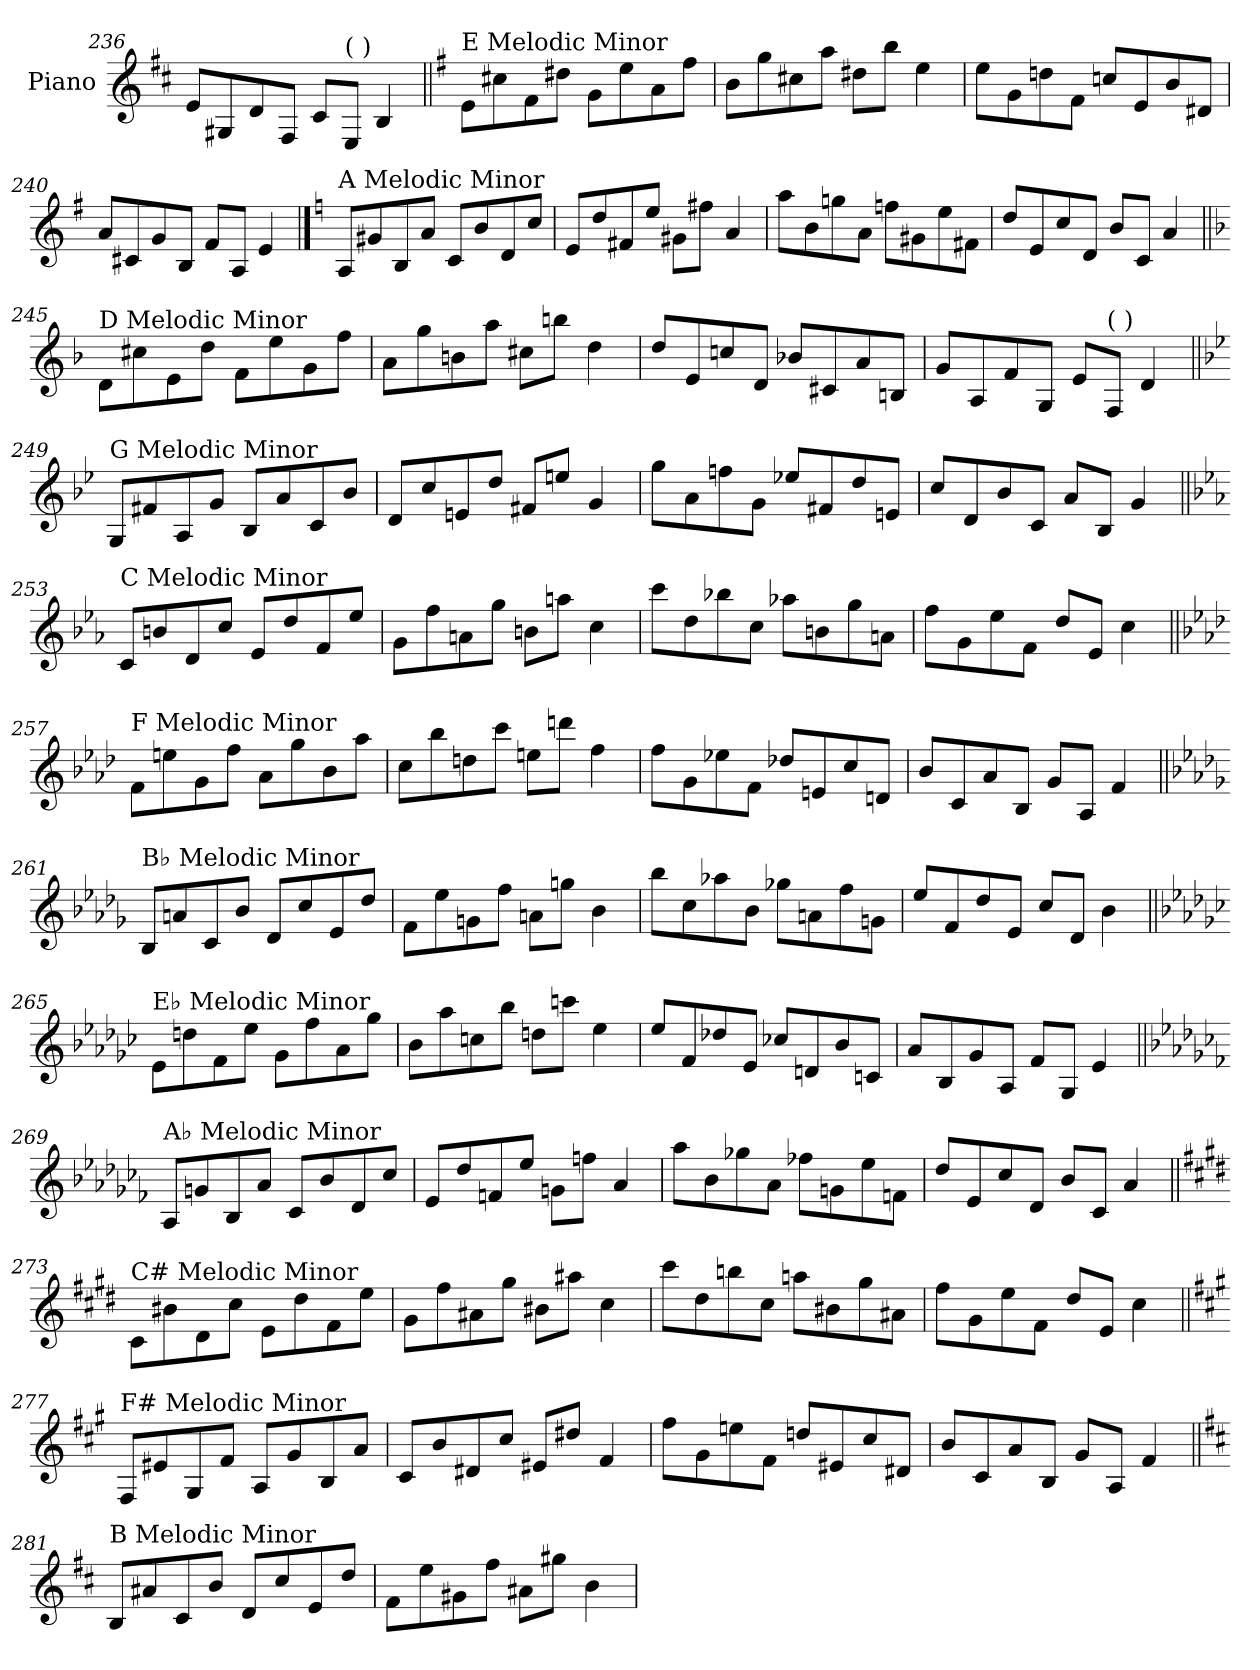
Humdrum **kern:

**kern
*part1
*staff1
*I"Piano
*I'Pno.
*clefG2
*k[f#c#]
=236
8e/L
8G#X/
8d/
8F#/J
8c#/L
!LO:TX:a:t=(    )
8E/J
4B/
!!LO:LB:g=z
=237||
*k[f#]
!LO:TX:a:t=E Melodic Minor
8e\L
8cc#X\
8f#\
8dd#X\J
8g\L
8ee\
8a\
8ff#\J
=238
8b\L
8gg\
8cc#X\
8aa\J
8dd#X\L
8bb\J
4ee\
=239
8ee\L
8g\
8ddn\
8f#\J
8ccn/L
8e/
8b/
8d#X/J
=240
8a/L
8c#X/
8g/
8B/J
8f#/L
8A/J
4e/
!!LO:PB:g=z
==241
*k[]
!LO:TX:a:t=A Melodic Minor
8A/L
8g#X/
8B/
8a/J
8c/L
8b/
8d/
8cc/J
=242
8e/L
8dd/
8f#X/
8ee/J
8g#X\L
8ff#X\J
4a/
=243
8aa\L
8b\
8ggn\
8a\J
8ffn\L
8g#X\
8ee\
8f#X\J
=244
8dd/L
8e/
8cc/
8d/J
8b/L
8c/J
4a/
!!LO:LB:g=z
=245||
*k[b-]
!LO:TX:a:t=D Melodic Minor
8d\L
8cc#X\
8e\
8dd\J
8f\L
8ee\
8g\
8ff\J
=246
8a\L
8gg\
8bn\
8aa\J
8cc#X\L
8bbn\J
4dd\
=247
8dd/L
8e/
8ccn/
8d/J
8b-X/L
8c#X/
8a/
8Bn/J
=248
8g/L
8A/
8f/
8G/J
8e/L
!LO:TX:a:t=(    )
8F/J
4d/
!!LO:LB:g=z
=249||
*k[b-e-]
!LO:TX:a:t=G Melodic Minor
8G/L
8f#X/
8A/
8g/J
8B-/L
8a/
8c/
8b-/J
=250
8d/L
8cc/
8en/
8dd/J
8f#X/L
8een/J
4g/
=251
8gg\L
8a\
8ffn\
8g\J
8ee-X/L
8f#X/
8dd/
8en/J
=252
8cc/L
8d/
8b-/
8c/J
8a/L
8B-/J
4g/
!!LO:LB:g=z
=253||
*k[b-e-a-]
!LO:TX:a:t=C Melodic Minor
8c/L
8bn/
8d/
8cc/J
8e-/L
8dd/
8f/
8ee-/J
=254
8g\L
8ff\
8an\
8gg\J
8bn\L
8aan\J
4cc\
=255
8ccc\L
8dd\
8bb-X\
8cc\J
8aa-X\L
8bn\
8gg\
8an\J
=256
8ff\L
8g\
8ee-\
8f\J
8dd/L
8e-/J
4cc\
!!LO:LB:g=z
=257||
*k[b-e-a-d-]
!LO:TX:a:t=F Melodic Minor
8f\L
8een\
8g\
8ff\J
8a-\L
8gg\
8b-\
8aa-\J
=258
8cc\L
8bb-\
8ddn\
8ccc\J
8een\L
8dddn\J
4ff\
=259
8ff\L
8g\
8ee-X\
8f\J
8dd-X/L
8en/
8cc/
8dn/J
=260
8b-/L
8c/
8a-/
8B-/J
8g/L
8A-/J
4f/
!!LO:LB:g=z
=261||
*k[b-e-a-d-g-]
!LO:TX:a:t=B♭ Melodic Minor
8B-/L
8an/
8c/
8b-/J
8d-/L
8cc/
8e-/
8dd-/J
=262
8f\L
8ee-\
8gn\
8ff\J
8an\L
8ggn\J
4b-\
=263
8bb-\L
8cc\
8aa-X\
8b-\J
8gg-X\L
8an\
8ff\
8gn\J
=264
8ee-/L
8f/
8dd-/
8e-/J
8cc/L
8d-/J
4b-\
!!LO:PB:g=z
=265||
*k[b-e-a-d-g-c-]
!LO:TX:a:t=E♭ Melodic Minor
8e-\L
8ddn\
8f\
8ee-\J
8g-\L
8ff\
8a-\
8gg-\J
=266
8b-\L
8aa-\
8ccn\
8bb-\J
8ddn\L
8cccn\J
4ee-\
=267
8ee-/L
8f/
8dd-X/
8e-/J
8cc-X/L
8dn/
8b-/
8cn/J
=268
8a-/L
8B-/
8g-/
8A-/J
8f/L
8G-/J
4e-/
!!LO:LB:g=z
=269||
*k[b-e-a-d-g-c-f-]
!LO:TX:a:t=A♭ Melodic Minor
8A-/L
8gn/
8B-/
8a-/J
8c-/L
8b-/
8d-/
8cc-/J
=270
8e-/L
8dd-/
8fn/
8ee-/J
8gn\L
8ffn\J
4a-/
=271
8aa-\L
8b-\
8gg-X\
8a-\J
8ff-X\L
8gn\
8ee-\
8fn\J
=272
8dd-/L
8e-/
8cc-/
8d-/J
8b-/L
8c-/J
4a-/
!!LO:LB:g=z
=273||
*k[f#c#g#d#]
!LO:TX:a:t=C# Melodic Minor
8c#\L
8b#X\
8d#\
8cc#\J
8e\L
8dd#\
8f#\
8ee\J
=274
8g#\L
8ff#\
8a#X\
8gg#\J
8b#X\L
8aa#X\J
4cc#\
=275
8ccc#\L
8dd#\
8bbn\
8cc#\J
8aan\L
8b#X\
8gg#\
8a#X\J
=276
8ff#\L
8g#\
8ee\
8f#\J
8dd#/L
8e/J
4cc#\
!!LO:LB:g=z
=277||
*k[f#c#g#]
!LO:TX:a:t=F# Melodic Minor
8F#/L
8e#X/
8G#/
8f#/J
8A/L
8g#/
8B/
8a/J
=278
8c#/L
8b/
8d#X/
8cc#/J
8e#X/L
8dd#X/J
4f#/
=279
8ff#\L
8g#\
8een\
8f#\J
8ddn/L
8e#X/
8cc#/
8d#X/J
=280
8b/L
8c#/
8a/
8B/J
8g#/L
8A/J
4f#/
!!LO:LB:g=z
=281||
*k[f#c#]
!LO:TX:a:t=B Melodic Minor
8B/L
8a#X/
8c#/
8b/J
8d/L
8cc#/
8e/
8dd/J
=282
8f#\L
8ee\
8g#X\
8ff#\J
8a#X\L
8gg#X\J
4b\
=
*-
